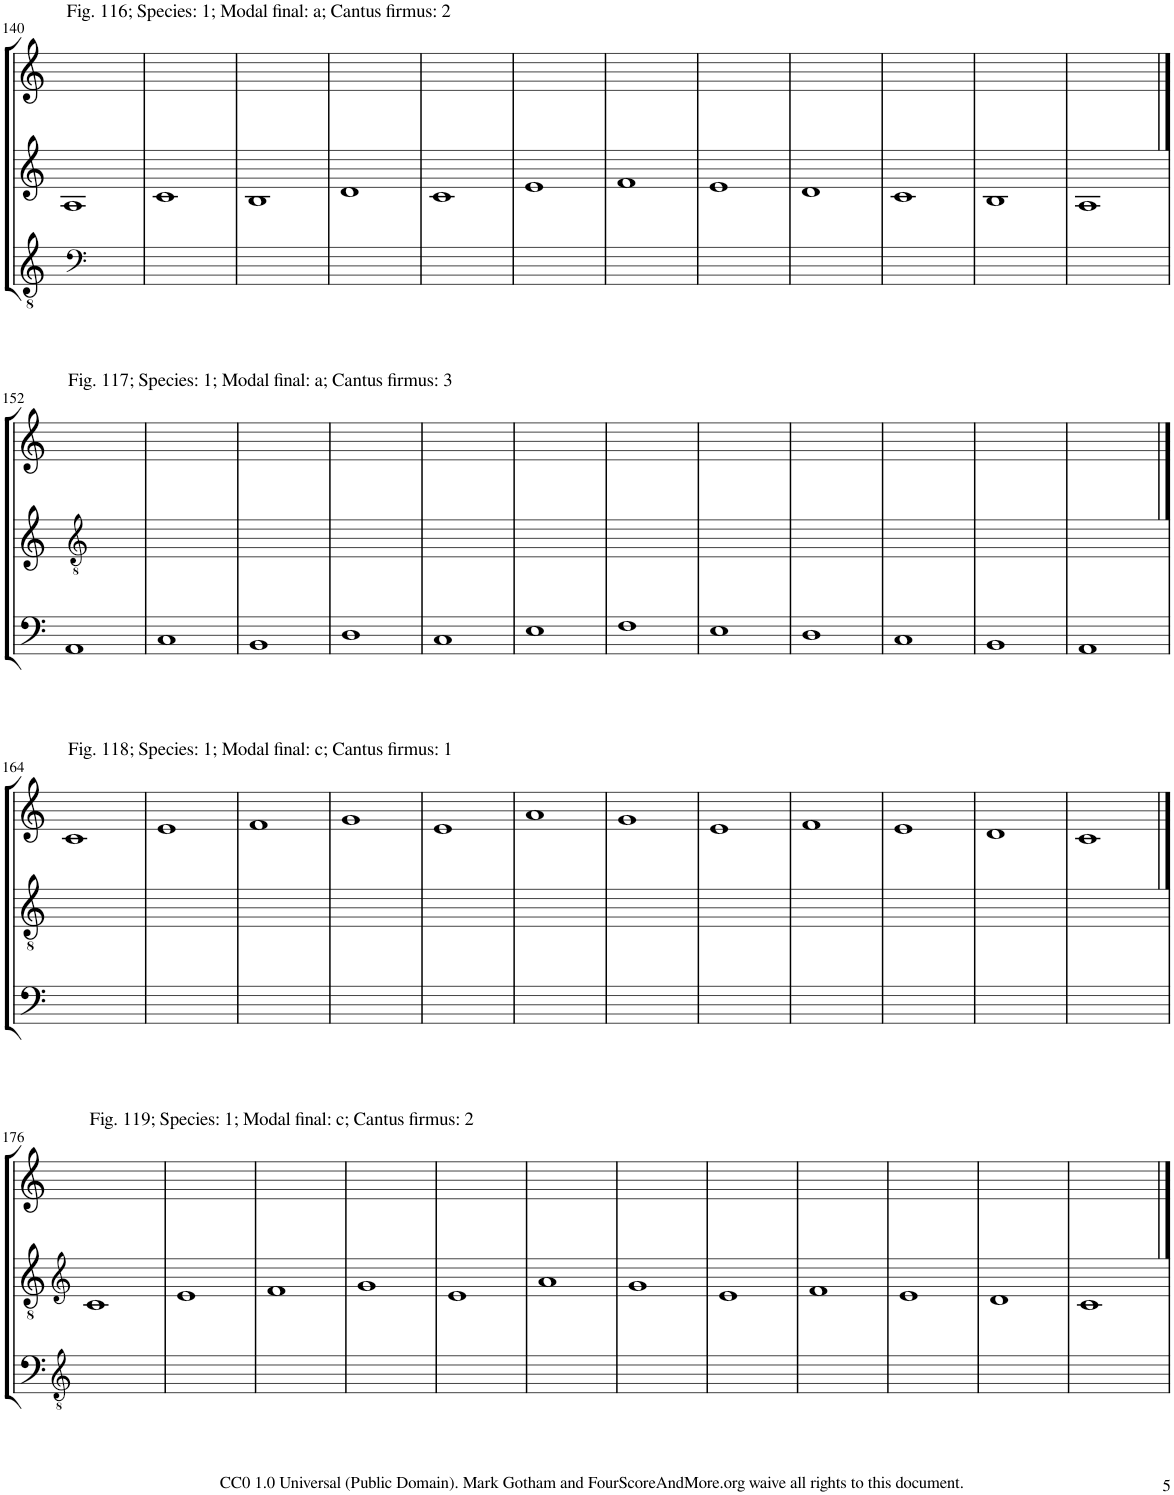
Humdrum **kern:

**kern	**kern	**kern
*part3	*part2	*part1
*staff3	*staff2	*staff1
*I"Piano	*I"Piano	*I"Piano
*I'Pno	*I'Pno	*I'Pno
!!LO:PB:g=z
*clefF4	*clefG2	*clefG2
*k[]	*k[]	*k[]
*M4/4	*M4/4	*M4/4
=140	=140	=140
!	!	!LO:TX:a:t=Fig. 116; Species&colon; 1; Modal final&colon; a; Cantus firmus&colon; 2
1ryy	1A	1ryy
=141	=141	=141
1ryy	1c	1ryy
=142	=142	=142
1ryy	1B	1ryy
=143	=143	=143
1ryy	1d	1ryy
=144	=144	=144
1ryy	1c	1ryy
=145	=145	=145
1ryy	1e	1ryy
=146	=146	=146
1ryy	1f	1ryy
=147	=147	=147
1ryy	1e	1ryy
=148	=148	=148
1ryy	1d	1ryy
=149	=149	=149
1ryy	1c	1ryy
=150	=150	=150
1ryy	1B	1ryy
=151	=151	=151
1ryy	1A	1ryy
!!LO:LB:g=z
==152	==152	==152
*	*clefGv2	*
!	!	!LO:TX:a:t=Fig. 117; Species&colon; 1; Modal final&colon; a; Cantus firmus&colon; 3
1AA	1ryy	1ryy
=153	=153	=153
1C	1ryy	1ryy
=154	=154	=154
1BB	1ryy	1ryy
=155	=155	=155
1D	1ryy	1ryy
=156	=156	=156
1C	1ryy	1ryy
=157	=157	=157
1E	1ryy	1ryy
=158	=158	=158
1F	1ryy	1ryy
=159	=159	=159
1E	1ryy	1ryy
=160	=160	=160
1D	1ryy	1ryy
=161	=161	=161
1C	1ryy	1ryy
=162	=162	=162
1BB	1ryy	1ryy
=163	=163	=163
1AA	1ryy	1ryy
!!LO:LB:g=z
==164	==164	==164
!	!	!LO:TX:a:t=Fig. 118; Species&colon; 1; Modal final&colon; c; Cantus firmus&colon; 1
1ryy	1ryy	1c
=165	=165	=165
1ryy	1ryy	1e
=166	=166	=166
1ryy	1ryy	1f
=167	=167	=167
1ryy	1ryy	1g
=168	=168	=168
1ryy	1ryy	1e
=169	=169	=169
1ryy	1ryy	1a
=170	=170	=170
1ryy	1ryy	1g
=171	=171	=171
1ryy	1ryy	1e
=172	=172	=172
1ryy	1ryy	1f
=173	=173	=173
1ryy	1ryy	1e
=174	=174	=174
1ryy	1ryy	1d
=175	=175	=175
1ryy	1ryy	1c
!!LO:LB:g=z
==176	==176	==176
*clefGv2	*clefG2	*
!	!	!LO:TX:a:t=Fig. 119; Species&colon; 1; Modal final&colon; c; Cantus firmus&colon; 2
1ryy	1c	1ryy
=177	=177	=177
1ryy	1e	1ryy
=178	=178	=178
1ryy	1f	1ryy
=179	=179	=179
1ryy	1g	1ryy
=180	=180	=180
1ryy	1e	1ryy
=181	=181	=181
1ryy	1a	1ryy
=182	=182	=182
1ryy	1g	1ryy
=183	=183	=183
1ryy	1e	1ryy
=184	=184	=184
1ryy	1f	1ryy
=185	=185	=185
1ryy	1e	1ryy
=186	=186	=186
1ryy	1d	1ryy
=187	=187	=187
1ryy	1c	1ryy
==	==	==
*-	*-	*-
